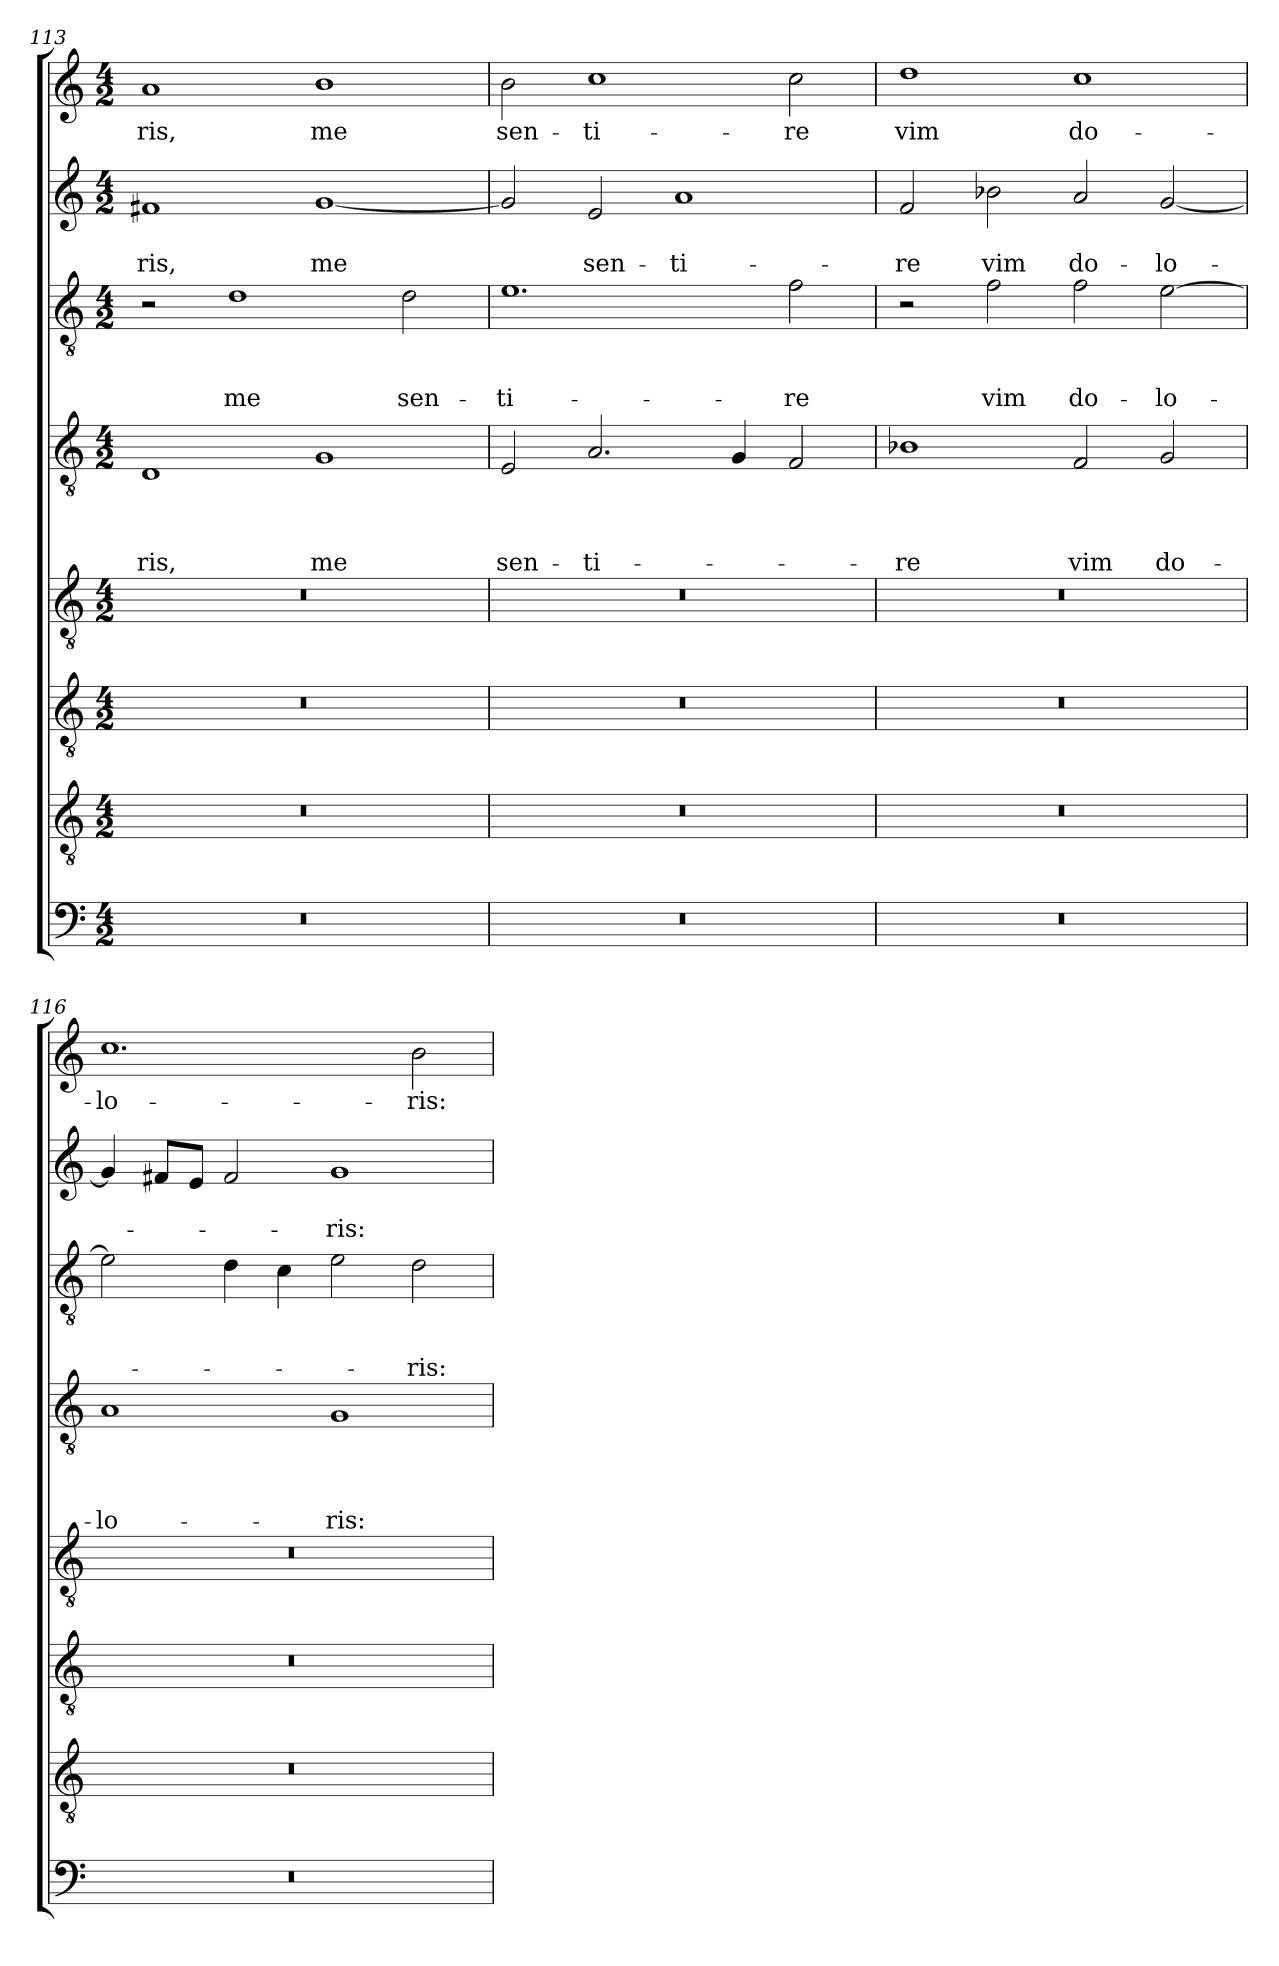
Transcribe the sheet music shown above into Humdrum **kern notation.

**kern	**kern	**kern	**kern	**kern	**text	**text	**text	**text	**kern	**text	**text	**text	**kern	**text	**text	**kern	**text
*part8	*part7	*part6	*part5	*part4	*part4	*part4	*part4	*part4	*part3	*part3	*part3	*part3	*part2	*part2	*part2	*part1	*part1
*staff8	*staff7	*staff6	*staff5	*staff4	*staff4	*staff4	*staff4	*staff4	*staff3	*staff3	*staff3	*staff3	*staff2	*staff2	*staff2	*staff1	*staff1
*clefF4	*clefGv2	*clefGv2	*clefGv2	*clefGv2	*	*	*	*	*clefGv2	*	*	*	*clefG2	*	*	*clefG2	*
*k[]	*k[]	*k[]	*k[]	*k[]	*	*	*	*	*k[]	*	*	*	*k[]	*	*	*k[]	*
*a:	*a:	*a:	*a:	*a:	*	*	*	*	*a:	*	*	*	*a:	*	*	*a:	*
*M4/2	*M4/2	*M4/2	*M4/2	*M4/2	*	*	*	*	*M4/2	*	*	*	*M4/2	*	*	*M4/2	*
=113	=113	=113	=113	=113	=113	=113	=113	=113	=113	=113	=113	=113	=113	=113	=113	=113	=113
!	!	!	!	!	!	!	!	!LO:LY:b	!	!	!	!	!	!	!LO:LY:b	!	!LO:LY:b
0r	0r	0r	0r	1D	.	.	.	-ris,	2r	.	.	.	1f#X	.	-ris,	1a	-ris,
!	!	!	!	!	!	!	!	!	!	!	!	!LO:LY:b	!	!	!	!	!
.	.	.	.	.	.	.	.	.	1d	.	.	me	.	.	.	.	.
!	!	!	!	!	!	!	!	!LO:LY:b	!	!	!	!	!	!	!LO:LY:b	!	!LO:LY:b
.	.	.	.	1G	.	.	.	me	.	.	.	.	[1g	.	me	1b	me
!	!	!	!	!	!	!	!	!	!	!	!	!LO:LY:b	!	!	!	!	!
.	.	.	.	.	.	.	.	.	2d\	.	.	sen-	.	.	.	.	.
=114	=114	=114	=114	=114	=114	=114	=114	=114	=114	=114	=114	=114	=114	=114	=114	=114	=114
!	!	!	!	!	!	!	!	!LO:LY:b	!	!	!	!LO:LY:b	!	!	!	!	!LO:LY:b
0r	0r	0r	0r	2E/	.	.	.	sen-	1.e	.	.	-ti-	2g/]	.	.	2b\	sen-
!	!	!	!	!	!	!	!	!LO:LY:b	!	!	!	!	!	!	!LO:LY:b	!	!LO:LY:b
.	.	.	.	2.A/	.	.	.	-ti-	.	.	.	.	2e/	.	sen-	1cc	-ti-
!	!	!	!	!	!	!	!	!	!	!	!	!	!	!	!LO:LY:b	!	!
.	.	.	.	.	.	.	.	.	.	.	.	.	1a	.	-ti-	.	.
.	.	.	.	4G/	.	.	.	.	.	.	.	.	.	.	.	.	.
!	!	!	!	!	!	!	!	!	!	!	!	!LO:LY:b	!	!	!	!	!LO:LY:b
.	.	.	.	2F/	.	.	.	.	2f\	.	.	-re	.	.	.	2cc\	-re
!!LO:LB:g=z
=115	=115	=115	=115	=115	=115	=115	=115	=115	=115	=115	=115	=115	=115	=115	=115	=115	=115
!	!	!	!	!	!	!	!	!LO:LY:b	!	!	!	!	!	!	!LO:LY:b	!	!LO:LY:b
0r	0r	0r	0r	1B-X	.	.	.	-re	2r	.	.	.	2f/	.	-re	1dd	vim
!	!	!	!	!	!	!	!	!	!	!	!	!LO:LY:b	!	!	!LO:LY:b	!	!
.	.	.	.	.	.	.	.	.	2f\	.	.	vim	2b-X\	.	vim	.	.
!	!	!	!	!	!	!	!	!LO:LY:b	!	!	!	!LO:LY:b	!	!	!LO:LY:b	!	!LO:LY:b
.	.	.	.	2F/	.	.	.	vim	2f\	.	.	do-	2a/	.	do-	1cc	do-
!	!	!	!	!	!	!	!	!LO:LY:b	!	!	!	!LO:LY:b	!	!	!LO:LY:b	!	!
.	.	.	.	2G/	.	.	.	do-	[2e\	.	.	-lo-	[2g/	.	-lo-	.	.
=116	=116	=116	=116	=116	=116	=116	=116	=116	=116	=116	=116	=116	=116	=116	=116	=116	=116
!	!	!	!	!	!	!	!	!LO:LY:b	!	!	!	!	!	!	!	!	!LO:LY:b
0r	0r	0r	0r	1A	.	.	.	-lo-	2e\]	.	.	.	4g/]	.	.	1.cc	-lo-
.	.	.	.	.	.	.	.	.	.	.	.	.	8f#X/L	.	.	.	.
.	.	.	.	.	.	.	.	.	.	.	.	.	8e/J	.	.	.	.
.	.	.	.	.	.	.	.	.	4d\	.	.	.	2f#/	.	.	.	.
.	.	.	.	.	.	.	.	.	4c\	.	.	.	.	.	.	.	.
!	!	!	!	!	!	!	!	!LO:LY:b	!	!	!	!	!	!	!LO:LY:b	!	!
.	.	.	.	1G	.	.	.	-ris:	2e\	.	.	.	1g	.	-ris:	.	.
!	!	!	!	!	!	!	!	!	!	!	!	!LO:LY:b	!	!	!	!	!LO:LY:b
.	.	.	.	.	.	.	.	.	2d\	.	.	-ris:	.	.	.	2b\	-ris:
=	=	=	=	=	=	=	=	=	=	=	=	=	=	=	=	=	=
*-	*-	*-	*-	*-	*-	*-	*-	*-	*-	*-	*-	*-	*-	*-	*-	*-	*-
